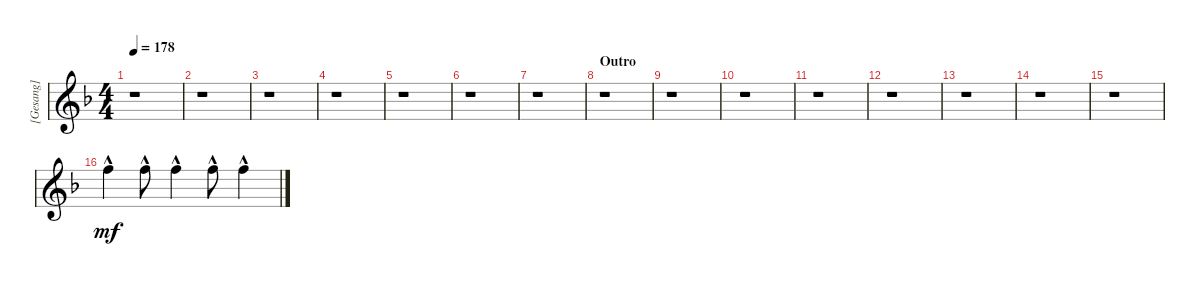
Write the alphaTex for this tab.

\track ("[Gesang]" "[Gesang]") {instrument altosax}
\staff {score}
\tuning (E4 B3 G3 D3 A2 E2) {hide}
\ts (4 4)
\tempo 178
\clef g2
\ks dminor
r.1{dy fff} |
r.1 |
r.1 |
r.1 |
r.1 |
r.1 |
r.1 |
\section ("" "Outro")
r.1 |
r.1 |
r.1 |
r.1 |
r.1 |
r.1 |
r.1 |
r.1 |
13.1{hac}.4{dy mf volume 16} 13.1{hac}.8 13.1{hac}.4 13.1{hac}.8 13.1{hac}.4
